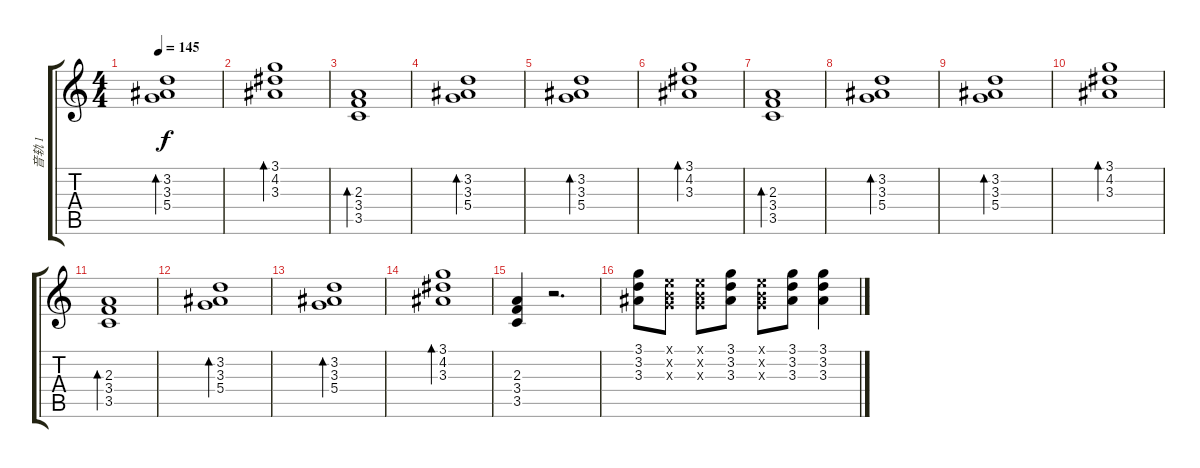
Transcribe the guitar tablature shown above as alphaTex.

\track ("音轨 1" "音轨 1") {instrument acousticguitarnylon}
\staff {score tabs}
\tuning (E4 B3 G3 D3 A2 E2) {hide}
\ts (4 4)
\tempo 145
\clef g2
\ks c
(3.2 3.3 5.4).1{bd 480 dy f volume 12} |
(3.1 4.2 3.3).1{bd 480} |
(2.3 3.4 3.5).1{bd 480} |
(3.2 3.3 5.4).1{bd 480} |
(3.2 3.3 5.4).1{bd 480 volume 12} |
(3.1 4.2 3.3).1{bd 480} |
(2.3 3.4 3.5).1{bd 480} |
(3.2 3.3 5.4).1{bd 480} |
(3.2 3.3 5.4).1{bd 480 volume 12} |
(3.1 4.2 3.3).1{bd 480} |
(2.3 3.4 3.5).1{bd 480} |
(3.2 3.3 5.4).1{bd 480} |
(3.2 3.3 5.4).1{bd 480 volume 12} |
(3.1 4.2 3.3).1{bd 480} |
(2.3 3.4 3.5).4 r.2{d} |
(3.1 3.2 3.3).8 (0.1{x} 0.2{x} 0.3{x}).8 (0.1{x} 0.2{x} 0.3{x}).8 (3.1 3.2 3.3).8 (0.1{x} 0.2{x} 0.3{x}).8 (3.1 3.2 3.3).8 (3.1 3.2 3.3).4
